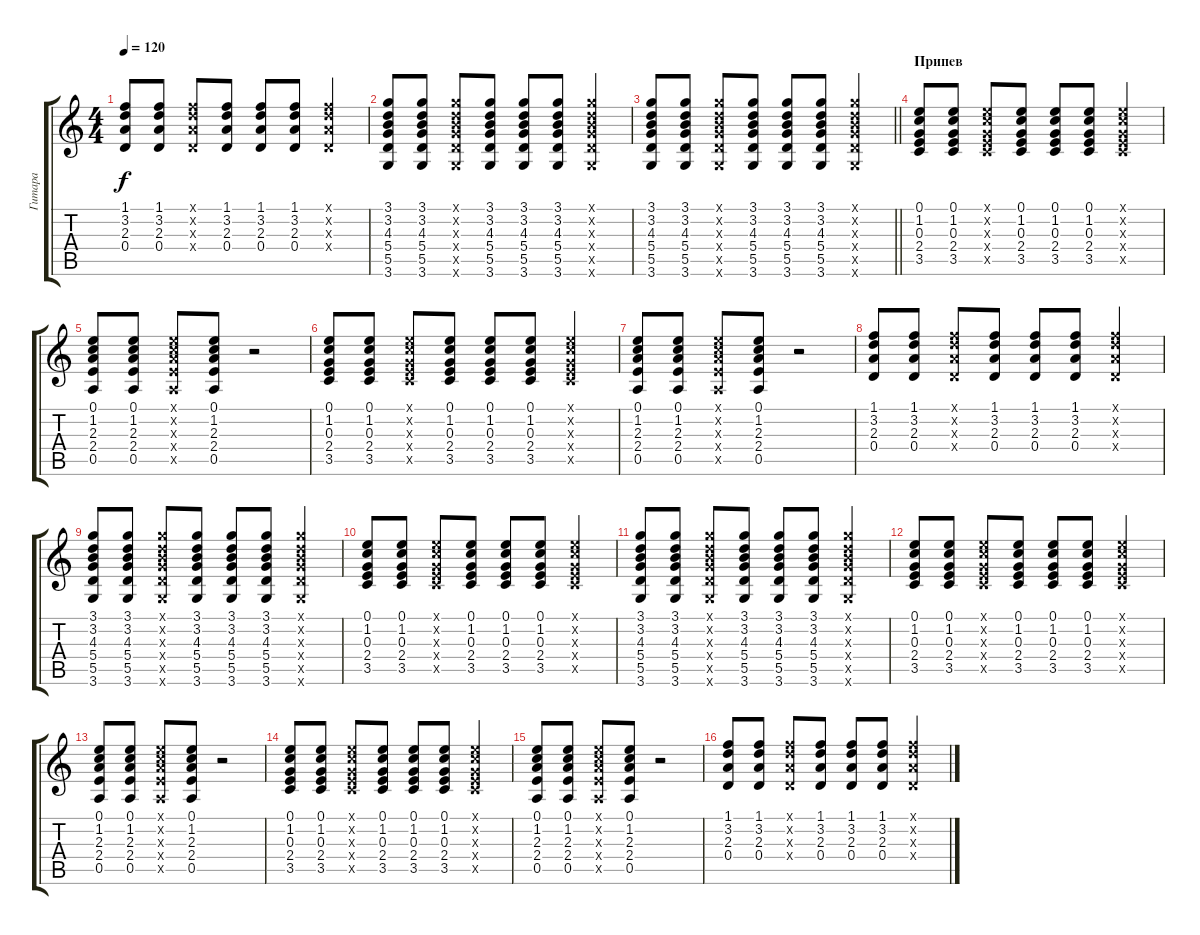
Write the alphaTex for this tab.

\track ("Гитара" "Гитара") {instrument acousticguitarsteel}
\staff {score tabs}
\tuning (E4 B3 G3 D3 A2 E2) {hide}
\ts (4 4)
\tempo 120
\clef g2
\ks c
(1.1 3.2 2.3 0.4).8{dy f} (1.1 3.2 2.3 0.4).8 (1.1{x} 3.2{x} 2.3{x} 0.4{x}).8 (1.1 3.2 2.3 0.4).8 (1.1 3.2 2.3 0.4).8 (1.1 3.2 2.3 0.4).8 (1.1{x} 3.2{x} 2.3{x} 0.4{x}).4 |
(3.1 3.2 4.3 5.4 5.5 3.6).8 (3.1 3.2 4.3 5.4 5.5 3.6).8 (3.1{x} 3.2{x} 4.3{x} 5.4{x} 5.5{x} 3.6{x}).8 (3.1 3.2 4.3 5.4 5.5 3.6).8 (3.1 3.2 4.3 5.4 5.5 3.6).8 (3.1 3.2 4.3 5.4 5.5 3.6).8 (3.1{x} 3.2{x} 4.3{x} 5.4{x} 5.5{x} 3.6{x}).4 |
\barLineRight lightlight
(3.1 3.2 4.3 5.4 5.5 3.6).8 (3.1 3.2 4.3 5.4 5.5 3.6).8 (3.1{x} 3.2{x} 4.3{x} 5.4{x} 5.5{x} 3.6{x}).8 (3.1 3.2 4.3 5.4 5.5 3.6).8 (3.1 3.2 4.3 5.4 5.5 3.6).8 (3.1 3.2 4.3 5.4 5.5 3.6).8 (3.1{x} 3.2{x} 4.3{x} 5.4{x} 5.5{x} 3.6{x}).4 |
\section ("" "Припев")
(0.1 1.2 0.3 2.4 3.5).8 (0.1 1.2 0.3 2.4 3.5).8 (0.1{x} 1.2{x} 0.3{x} 2.4{x} 3.5{x}).8 (0.1 1.2 0.3 2.4 3.5).8 (0.1 1.2 0.3 2.4 3.5).8 (0.1 1.2 0.3 2.4 3.5).8 (0.1{x} 1.2{x} 0.3{x} 2.4{x} 3.5{x}).4 |
(0.1 1.2 2.3 2.4 0.5).8 (0.1 1.2 2.3 2.4 0.5).8 (0.1{x} 1.2{x} 2.3{x} 2.4{x} 0.5{x}).8 (0.1 1.2 2.3 2.4 0.5).8 r.2 |
(0.1 1.2 0.3 2.4 3.5).8 (0.1 1.2 0.3 2.4 3.5).8 (0.1{x} 1.2{x} 0.3{x} 2.4{x} 3.5{x}).8 (0.1 1.2 0.3 2.4 3.5).8 (0.1 1.2 0.3 2.4 3.5).8 (0.1 1.2 0.3 2.4 3.5).8 (0.1{x} 1.2{x} 0.3{x} 2.4{x} 3.5{x}).4 |
(0.1 1.2 2.3 2.4 0.5).8 (0.1 1.2 2.3 2.4 0.5).8 (0.1{x} 1.2{x} 2.3{x} 2.4{x} 0.5{x}).8 (0.1 1.2 2.3 2.4 0.5).8 r.2 |
(1.1 3.2 2.3 0.4).8 (1.1 3.2 2.3 0.4).8 (1.1{x} 3.2{x} 2.3{x} 0.4{x}).8 (1.1 3.2 2.3 0.4).8 (1.1 3.2 2.3 0.4).8 (1.1 3.2 2.3 0.4).8 (1.1{x} 3.2{x} 2.3{x} 0.4{x}).4 |
(3.1 3.2 4.3 5.4 5.5 3.6).8 (3.1 3.2 4.3 5.4 5.5 3.6).8 (3.1{x} 3.2{x} 4.3{x} 5.4{x} 5.5{x} 3.6{x}).8 (3.1 3.2 4.3 5.4 5.5 3.6).8 (3.1 3.2 4.3 5.4 5.5 3.6).8 (3.1 3.2 4.3 5.4 5.5 3.6).8 (3.1{x} 3.2{x} 4.3{x} 5.4{x} 5.5{x} 3.6{x}).4 |
(0.1 1.2 0.3 2.4 3.5).8 (0.1 1.2 0.3 2.4 3.5).8 (0.1{x} 1.2{x} 0.3{x} 2.4{x} 3.5{x}).8 (0.1 1.2 0.3 2.4 3.5).8 (0.1 1.2 0.3 2.4 3.5).8 (0.1 1.2 0.3 2.4 3.5).8 (0.1{x} 1.2{x} 0.3{x} 2.4{x} 3.5{x}).4 |
(3.1 3.2 4.3 5.4 5.5 3.6).8 (3.1 3.2 4.3 5.4 5.5 3.6).8 (3.1{x} 3.2{x} 4.3{x} 5.4{x} 5.5{x} 3.6{x}).8 (3.1 3.2 4.3 5.4 5.5 3.6).8 (3.1 3.2 4.3 5.4 5.5 3.6).8 (3.1 3.2 4.3 5.4 5.5 3.6).8 (3.1{x} 3.2{x} 4.3{x} 5.4{x} 5.5{x} 3.6{x}).4 |
(0.1 1.2 0.3 2.4 3.5).8 (0.1 1.2 0.3 2.4 3.5).8 (0.1{x} 1.2{x} 0.3{x} 2.4{x} 3.5{x}).8 (0.1 1.2 0.3 2.4 3.5).8 (0.1 1.2 0.3 2.4 3.5).8 (0.1 1.2 0.3 2.4 3.5).8 (0.1{x} 1.2{x} 0.3{x} 2.4{x} 3.5{x}).4 |
(0.1 1.2 2.3 2.4 0.5).8 (0.1 1.2 2.3 2.4 0.5).8 (0.1{x} 1.2{x} 2.3{x} 2.4{x} 0.5{x}).8 (0.1 1.2 2.3 2.4 0.5).8 r.2 |
(0.1 1.2 0.3 2.4 3.5).8 (0.1 1.2 0.3 2.4 3.5).8 (0.1{x} 1.2{x} 0.3{x} 2.4{x} 3.5{x}).8 (0.1 1.2 0.3 2.4 3.5).8 (0.1 1.2 0.3 2.4 3.5).8 (0.1 1.2 0.3 2.4 3.5).8 (0.1{x} 1.2{x} 0.3{x} 2.4{x} 3.5{x}).4 |
(0.1 1.2 2.3 2.4 0.5).8 (0.1 1.2 2.3 2.4 0.5).8 (0.1{x} 1.2{x} 2.3{x} 2.4{x} 0.5{x}).8 (0.1 1.2 2.3 2.4 0.5).8 r.2 |
(1.1 3.2 2.3 0.4).8 (1.1 3.2 2.3 0.4).8 (1.1{x} 3.2{x} 2.3{x} 0.4{x}).8 (1.1 3.2 2.3 0.4).8 (1.1 3.2 2.3 0.4).8 (1.1 3.2 2.3 0.4).8 (1.1{x} 3.2{x} 2.3{x} 0.4{x}).4
